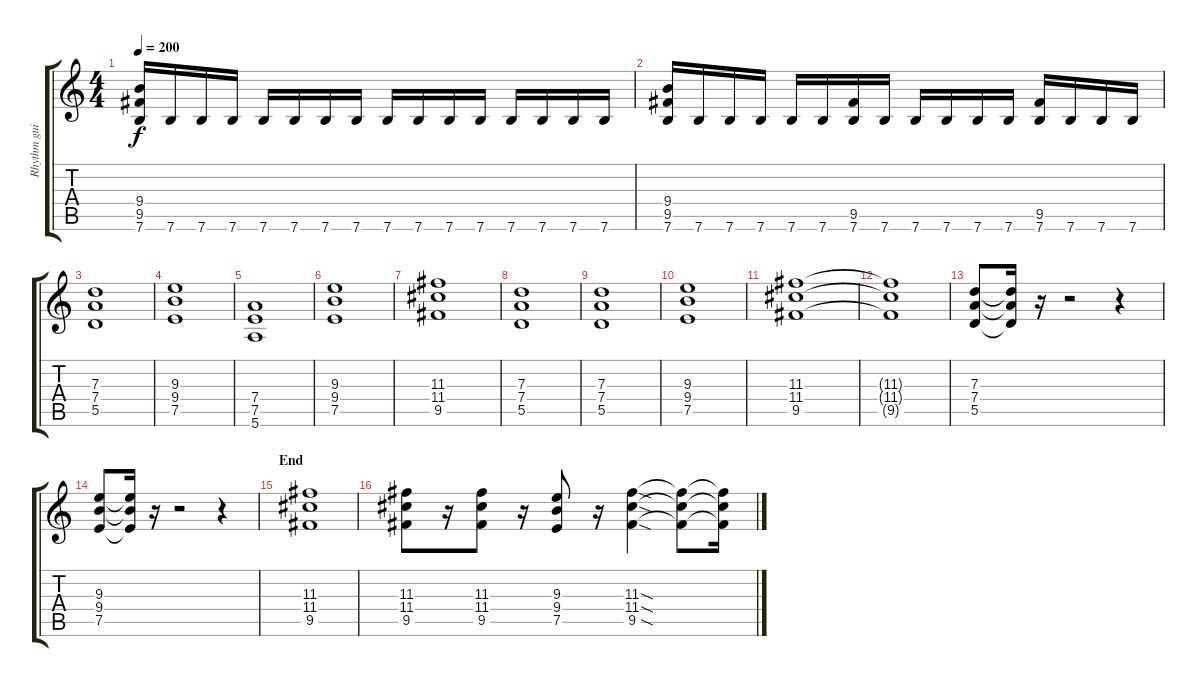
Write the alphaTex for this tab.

\track ("Rhythm guitar 2" "Rhythm gui") {instrument overdrivenguitar}
\staff {score tabs}
\tuning (E4 B3 G3 D3 A2 E2) {hide}
\ts (4 4)
\tempo 200
\clef g2
\ks c
(9.4 9.5 7.6).16{dy f} 7.6.16 7.6.16 7.6.16 7.6.16 7.6.16 7.6.16 7.6.16 7.6.16 7.6.16 7.6.16 7.6.16 7.6.16 7.6.16 7.6.16 7.6.16 |
(9.4 9.5 7.6).16 7.6.16 7.6.16 7.6.16 7.6.16 7.6.16 (9.5 7.6).16 7.6.16 7.6.16 7.6.16 7.6.16 7.6.16 (9.5 7.6).16 7.6.16 7.6.16 7.6.16 |
(7.3 7.4 5.5).1 |
(9.3 9.4 7.5).1 |
(7.4 7.5 5.6).1 |
(9.3 9.4 7.5).1 |
(11.3 11.4 9.5).1 |
(7.3 7.4 5.5).1 |
(7.3 7.4 5.5).1 |
(9.3 9.4 7.5).1 |
(11.3 11.4 9.5).1 |
(11.3{t} 11.4{t} 9.5{t}).1 |
(7.3 7.4 5.5).8 (7.3{t} 7.4{t} 5.5{t}).16 r.16 r.2 r.4 |
(9.3 9.4 7.5).8 (9.3{t} 9.4{t} 7.5{t}).16 r.16 r.2 r.4 |
\section ("" "End")
(11.3 11.4 9.5).1 |
(11.3 11.4 9.5).8 r.16 (11.3 11.4 9.5).8 r.16 (9.3 9.4 7.5).8 r.16 (11.3{sod} 11.4{sod} 9.5{sod}).4 (11.3{t} 11.4{t} 9.5{t}).8 (11.3{t} 11.4{t} 9.5{t}).16
